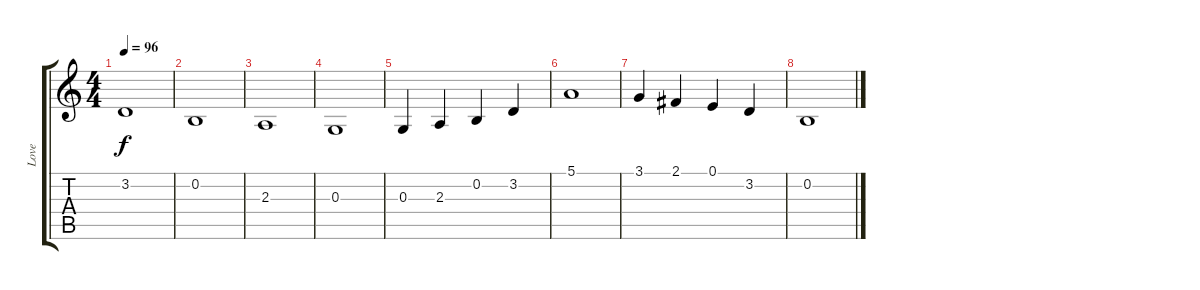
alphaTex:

\track ("Love" "Love") {instrument violin}
\staff {score tabs}
\tuning (E4 B3 G3 D3 A2 E2) {hide}
\ts (4 4)
\tempo 96
\clef g2
\ks c
3.2.1{dy f} |
0.2.1 |
2.3.1 |
0.3.1 |
0.3.4 2.3.4 0.2.4 3.2.4 |
5.1.1 |
3.1.4 2.1.4 0.1.4 3.2.4 |
0.2.1
